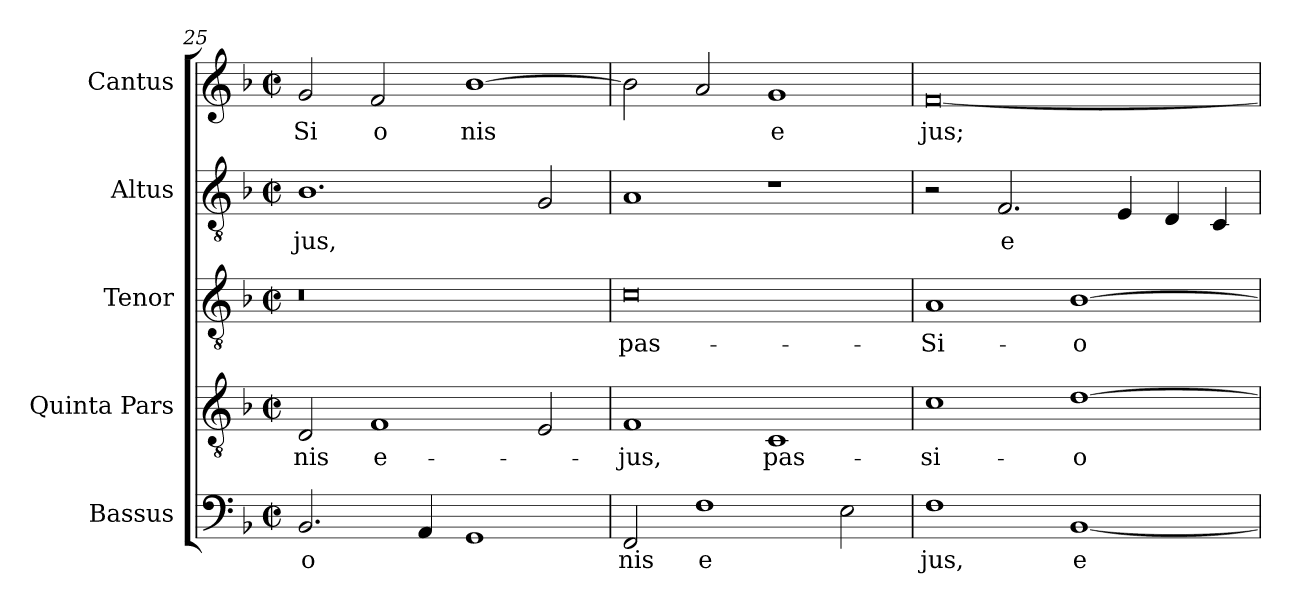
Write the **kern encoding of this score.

**kern	**text	**kern	**text	**kern	**text	**kern	**text	**kern	**text
*part5	*part5	*part4	*part4	*part3	*part3	*part2	*part2	*part1	*part1
*staff5	*staff5	*staff4	*staff4	*staff3	*staff3	*staff2	*staff2	*staff1	*staff1
*I"Bassus	*	*I"Quinta Pars	*	*I"Tenor	*	*I"Altus	*	*I"Cantus	*
*clefF4	*	*clefGv2	*	*clefGv2	*	*clefGv2	*	*clefG2	*
*k[b-]	*	*k[b-]	*	*k[b-]	*	*k[b-]	*	*k[b-]	*
*F:	*	*F:	*	*F:	*	*F:	*	*F:	*
*M2/2	*	*M2/2	*	*M2/2	*	*M2/2	*	*M2/2	*
*met(c|)	*	*met(c|)	*	*met(c|)	*	*met(c|)	*	*met(c|)	*
=25	=25	=25	=25	=25	=25	=25	=25	=25	=25
!	!LO:LY:b:cj	!	!LO:LY:b:cj	!	!	!	!LO:LY:b	!	!LO:LY:b:cj
2.BB-/	o	2D/	-nis	0r	.	1.B-	jus,	2g/	Si
!	!	!	!LO:LY:b:rj	!	!	!	!	!	!LO:LY:b:cj
.	.	1F	e-	.	.	.	.	2f/	o
4AA/	.	.	.	.	.	.	.	.	.
!	!	!	!	!	!	!	!	!	!LO:LY:b:cj
1GG	.	.	.	.	.	.	.	[>1b-	nis
.	.	2E/	.	.	.	2G/	.	.	.
=26	=26	=26	=26	=26	=26	=26	=26	=26	=26
!	!LO:LY:b:cj	!	!LO:LY:b:cj	!	!LO:LY:b:cj	!	!	!	!
2FF/	nis	1F	-jus,	0c	pas-	1A	.	2b-\]	.
!	!LO:LY:b:rj	!	!	!	!	!	!	!	!
1F	e	.	.	.	.	.	.	2a/	.
!	!	!	!LO:LY:b:cj	!	!	!	!	!	!LO:LY:b:cj
.	.	1C	pas-	.	.	1r	.	1g	e
2E\	.	.	.	.	.	.	.	.	.
=27	=27	=27	=27	=27	=27	=27	=27	=27	=27
!	!LO:LY:b:cj	!	!LO:LY:b:cj	!	!LO:LY:b:cj	!	!	!	!LO:LY:b
1F	jus,	1c	-si-	1A	-Si-	2r	.	[>0f	jus;
!	!	!	!	!	!	!	!LO:LY:b:cj	!	!
.	.	.	.	.	.	2.F/	e	.	.
!	!LO:LY:b:rj	!	!LO:LY:b:rj	!	!LO:LY:b:rj	!	!	!	!
[>1BB-	e	[<1d	-o-	[<1B-	-o-	.	.	.	.
.	.	.	.	.	.	4E/	.	.	.
.	.	.	.	.	.	4D/	.	.	.
.	.	.	.	.	.	4C/	.	.	.
=	=	=	=	=	=	=	=	=	=
*-	*-	*-	*-	*-	*-	*-	*-	*-	*-
